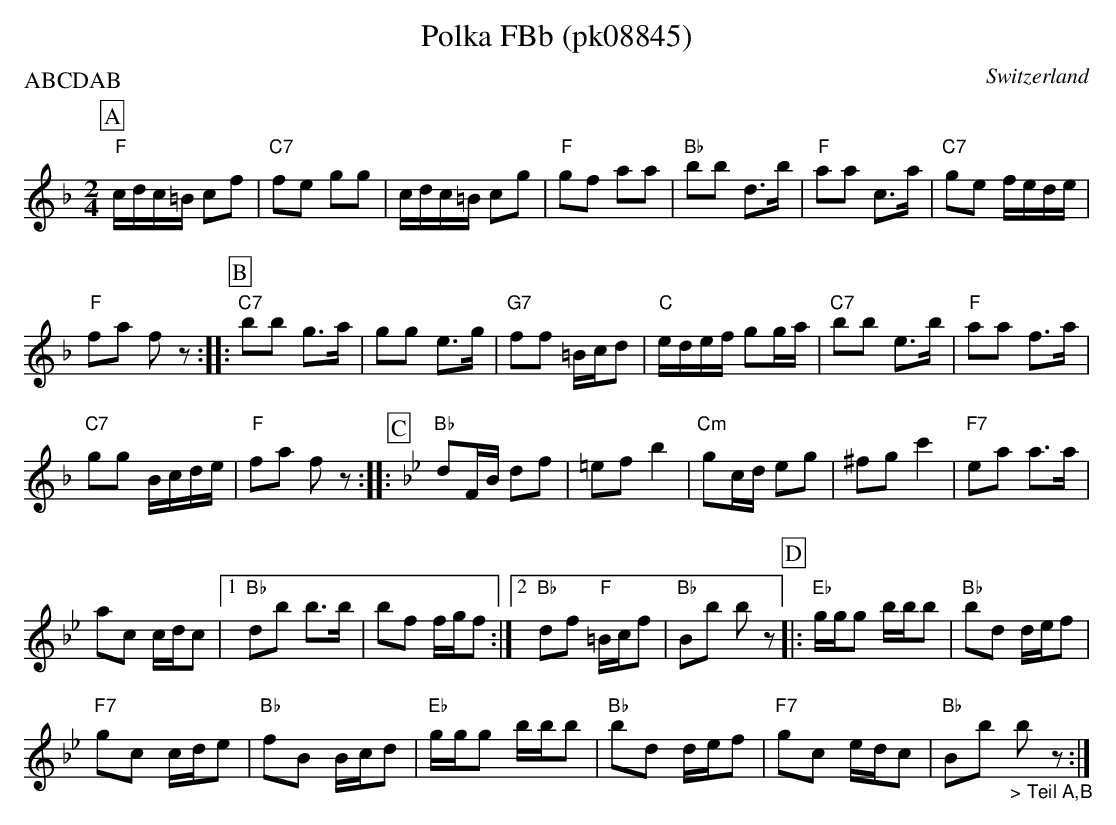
X:1
T: Polka FBb (pk08845)
P:ABCDAB
O:Switzerland
M:2/4
L:1/8
K:F major
[P:A] "F"c/d/c/=B/ cf | "C7"fe gg | c/d/c/=B/ cg | "F"gf aa | "Bb"bb d>b | "F"aa c>a | "C7"ge f/e/d/e/ |
"F"fa fz ::[P:B]  "C7"bb g>a | gg e>g | "G7"ff =B/c/d | "C"e/d/e/f/ gg/a/ | "C7"bb e>b | "F"aa f>a |
"C7"gg B/c/d/e/ | "F"fa fz ::[P:C] [K:Bb]"Bb"dF/B/ df | =ef b2 | "Cm"gc/d/ eg | ^fg c'2 | "F7"ea a>a |
ac c/d/c |1 "Bb"db b>b | bf f/g/f :|2 "Bb"df "F"=B/c/f | "Bb"Bb bz [P:D] |: "Eb"g/g/g b/b/b | "Bb"bd d/e/f |
"F7"gc c/d/e | "Bb"fB B/c/d | "Eb"g/g/g b/b/b | "Bb"bd d/e/f | "F7"gc e/d/c | "Bb"Bb"_> Teil A,B" bz :|
